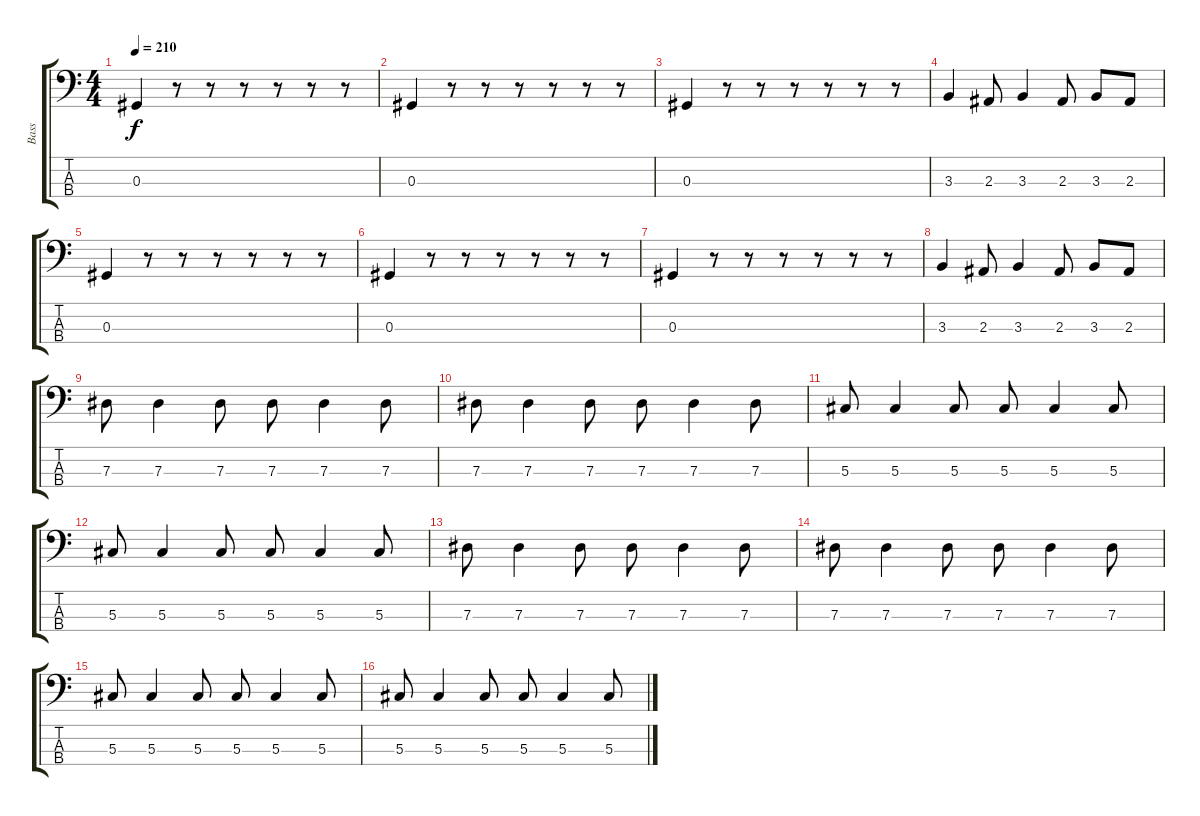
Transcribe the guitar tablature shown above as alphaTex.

\track ("Bass" "Bass") {instrument electricbassfinger}
\staff {score tabs}
\tuning (Gb2 Db2 Ab1 Eb1) {hide}
\ts (4 4)
\tempo 210
\clef f4
\ks c
0.3.4{dy f} r.8 r.8 r.8 r.8 r.8 r.8 |
0.3.4 r.8 r.8 r.8 r.8 r.8 r.8 |
0.3.4 r.8 r.8 r.8 r.8 r.8 r.8 |
3.3.4 2.3.8 3.3.4 2.3.8 3.3.8 2.3.8 |
0.3.4 r.8 r.8 r.8 r.8 r.8 r.8 |
0.3.4 r.8 r.8 r.8 r.8 r.8 r.8 |
0.3.4 r.8 r.8 r.8 r.8 r.8 r.8 |
3.3.4 2.3.8 3.3.4 2.3.8 3.3.8 2.3.8 |
7.3.8 7.3.4 7.3.8 7.3.8 7.3.4 7.3.8 |
7.3.8 7.3.4 7.3.8 7.3.8 7.3.4 7.3.8 |
5.3.8 5.3.4 5.3.8 5.3.8 5.3.4 5.3.8 |
5.3.8 5.3.4 5.3.8 5.3.8 5.3.4 5.3.8 |
7.3.8 7.3.4 7.3.8 7.3.8 7.3.4 7.3.8 |
7.3.8 7.3.4 7.3.8 7.3.8 7.3.4 7.3.8 |
5.3.8 5.3.4 5.3.8 5.3.8 5.3.4 5.3.8 |
5.3.8 5.3.4 5.3.8 5.3.8 5.3.4 5.3.8
